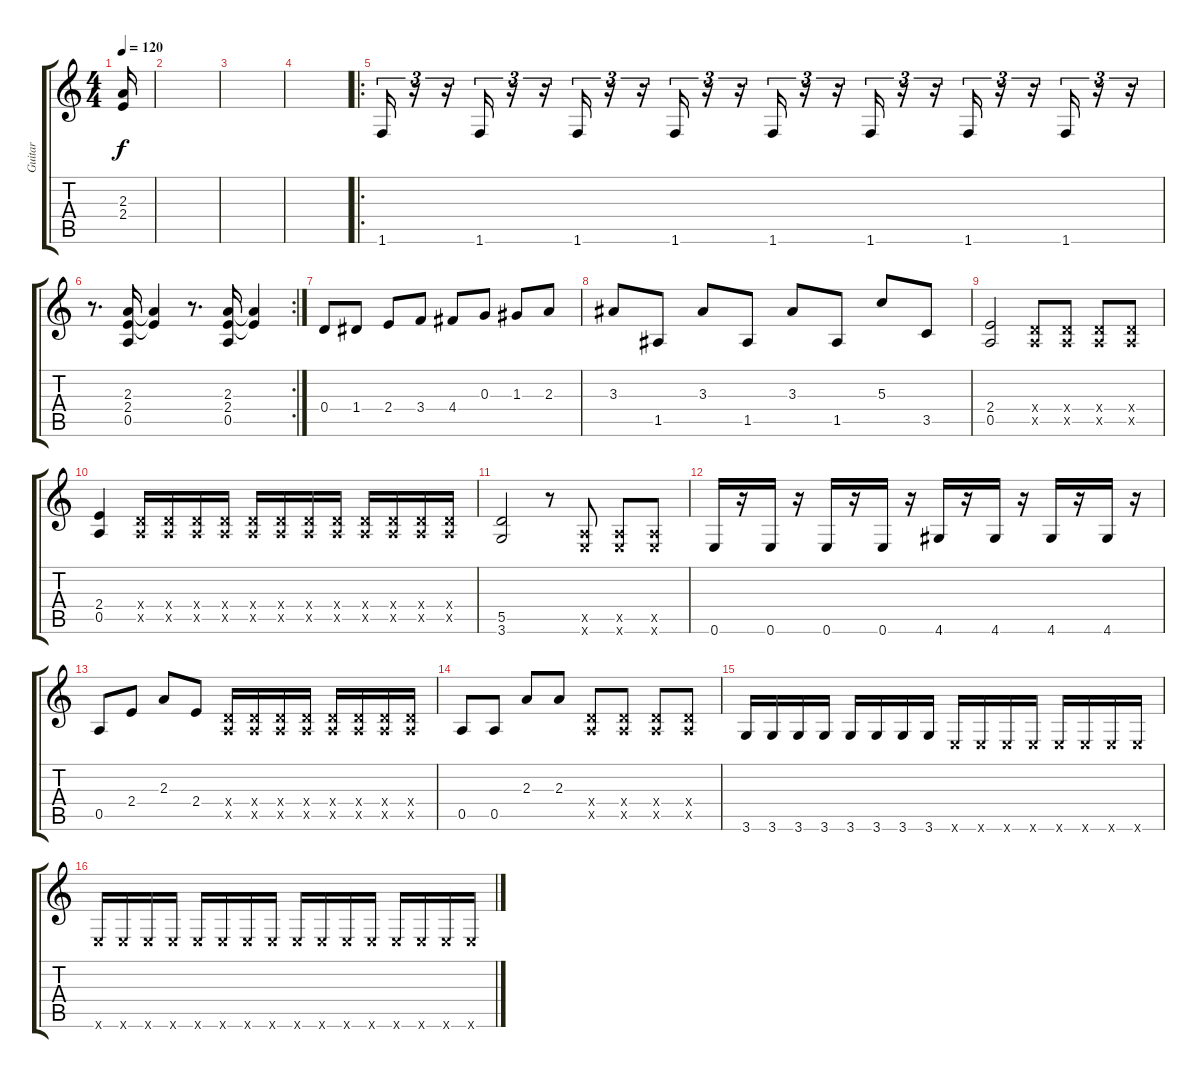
\track ("Guitar" "Guitar") {instrument distortionguitar}
\staff {score tabs}
\tuning (E4 B3 G3 D3 A2 E2) {hide}
\ts (4 4)
\tempo 120
\clef g2
\ks c
(2.3 2.4).16{dy f} |
|
|
|
\ro
1.6.16{tu (3 2)} r.16{tu (3 2)} r.16{tu (3 2)} 1.6.16{tu (3 2)} r.16{tu (3 2)} r.16{tu (3 2)} 1.6.16{tu (3 2)} r.16{tu (3 2)} r.16{tu (3 2)} 1.6.16{tu (3 2)} r.16{tu (3 2)} r.16{tu (3 2)} 1.6.16{tu (3 2)} r.16{tu (3 2)} r.16{tu (3 2)} 1.6.16{tu (3 2)} r.16{tu (3 2)} r.16{tu (3 2)} 1.6.16{tu (3 2)} r.16{tu (3 2)} r.16{tu (3 2)} 1.6.16{tu (3 2)} r.16{tu (3 2)} r.16{tu (3 2)} |
\rc 2
r.8{d} (2.3 2.4 0.5).16 (2.3{t} 2.4{t}).4 r.8{d} (2.3 2.4 0.5).16 (2.3{t} 2.4{t}).4 |
0.4.8 1.4.8 2.4.8 3.4.8 4.4.8 0.3.8 1.3.8 2.3.8 |
3.3.8 1.5.8 3.3.8 1.5.8 3.3.8 1.5.8 5.3.8 3.5.8 |
(2.4 0.5).2 (0.4{x} 0.5{x}).8 (0.4{x} 0.5{x}).8 (0.4{x} 0.5{x}).8 (0.4{x} 0.5{x}).8 |
(2.4 0.5).4 (0.4{x} 0.5{x}).16 (0.4{x} 0.5{x}).16 (0.4{x} 0.5{x}).16 (0.4{x} 0.5{x}).16 (0.4{x} 0.5{x}).16 (0.4{x} 0.5{x}).16 (0.4{x} 0.5{x}).16 (0.4{x} 0.5{x}).16 (0.4{x} 0.5{x}).16 (0.4{x} 0.5{x}).16 (0.4{x} 0.5{x}).16 (0.4{x} 0.5{x}).16 |
(5.5 3.6).2 r.8 (0.5{x} 0.6{x}).8 (0.5{x} 0.6{x}).8 (0.5{x} 0.6{x}).8 |
0.6.16 r.16 0.6.16 r.16 0.6.16 r.16 0.6.16 r.16 4.6.16 r.16 4.6.16 r.16 4.6.16 r.16 4.6.16 r.16 |
0.5.8 2.4.8 2.3.8 2.4.8 (0.4{x} 0.5{x}).16 (0.4{x} 0.5{x}).16 (0.4{x} 0.5{x}).16 (0.4{x} 0.5{x}).16 (0.4{x} 0.5{x}).16 (0.4{x} 0.5{x}).16 (0.4{x} 0.5{x}).16 (0.4{x} 0.5{x}).16 |
0.5.8 0.5.8 2.3.8 2.3.8 (0.4{x} 0.5{x}).8 (0.4{x} 0.5{x}).8 (0.4{x} 0.5{x}).8 (0.4{x} 0.5{x}).8 |
3.6.16 3.6.16 3.6.16 3.6.16 3.6.16 3.6.16 3.6.16 3.6.16 0.6{x}.16 0.6{x}.16 0.6{x}.16 0.6{x}.16 0.6{x}.16 0.6{x}.16 0.6{x}.16 0.6{x}.16 |
0.6{x}.16 0.6{x}.16 0.6{x}.16 0.6{x}.16 0.6{x}.16 0.6{x}.16 0.6{x}.16 0.6{x}.16 0.6{x}.16 0.6{x}.16 0.6{x}.16 0.6{x}.16 0.6{x}.16 0.6{x}.16 0.6{x}.16 0.6{x}.16
